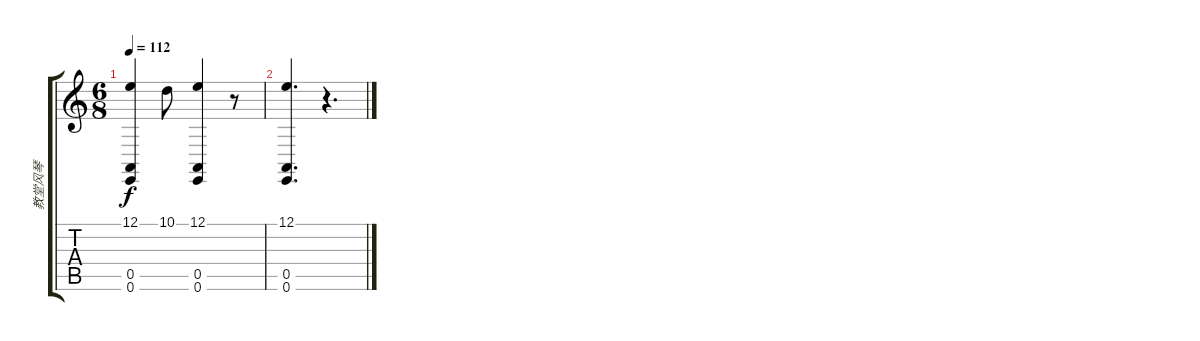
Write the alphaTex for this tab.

\track ("教堂风琴" "教堂风琴") {instrument churchorgan}
\staff {score tabs}
\tuning (E4 B3 G3 D3 A2 E2) {hide}
\ts (6 8)
\tempo 112
\clef g2
\ks c
(12.1 0.5 0.6).4{dy f} 10.1.8 (12.1 0.5 0.6).4 r.8 |
(12.1 0.5 0.6).4{d} r.4{d}
